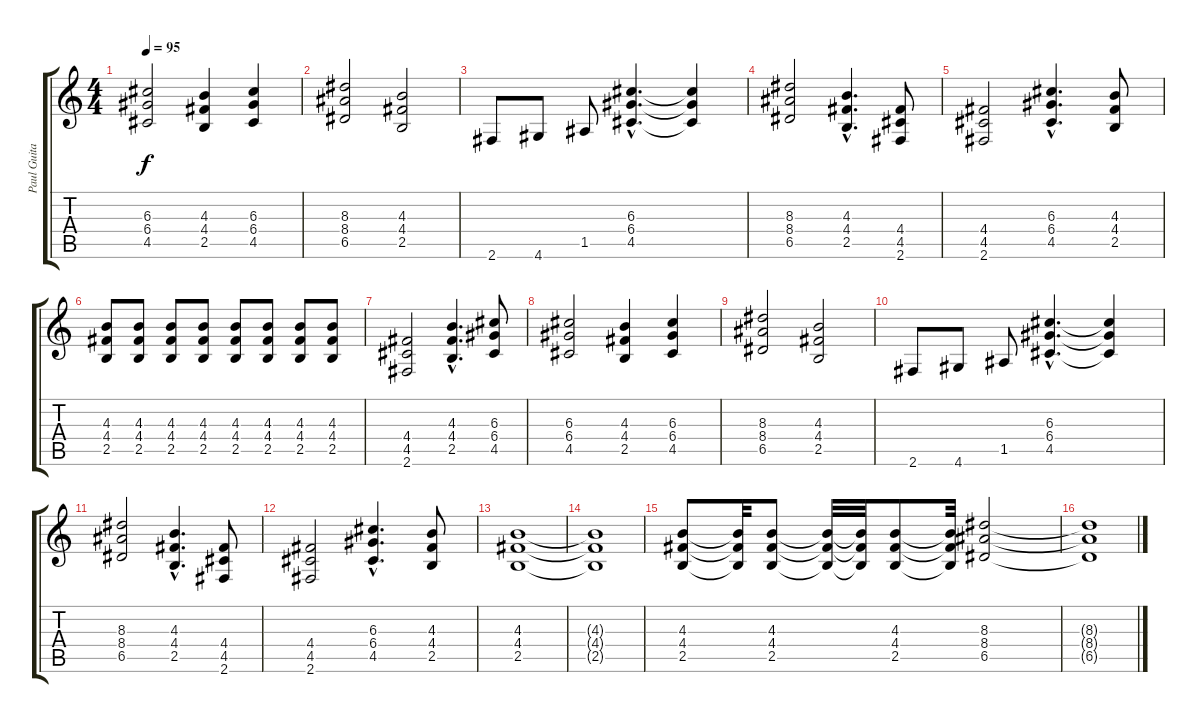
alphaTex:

\track ("Paul Guitar" "Paul Guita") {instrument distortionguitar}
\staff {score tabs}
\tuning (E4 B3 G3 D3 A2 E2) {hide}
\ts (4 4)
\tempo 95
\clef g2
\ks c
(6.3 6.4 4.5).2{dy f} (4.3 4.4 2.5).4 (6.3 6.4 4.5).4 |
(8.3 8.4 6.5).2 (4.3 4.4 2.5).2 |
2.6.8 4.6.8 1.5.8 (6.3{hac} 6.4{hac} 4.5{hac}).4{d} (6.3{t} 6.4{t} 4.5{t}).4 |
(8.3 8.4 6.5).2 (4.3{hac} 4.4{hac} 2.5{hac}).4{d} (4.4 4.5 2.6).8 |
(4.4 4.5 2.6).2 (6.3{hac} 6.4{hac} 4.5{hac}).4{d} (4.3 4.4 2.5).8 |
(4.3 4.4 2.5).8 (4.3 4.4 2.5).8 (4.3 4.4 2.5).8 (4.3 4.4 2.5).8 (4.3 4.4 2.5).8 (4.3 4.4 2.5).8 (4.3 4.4 2.5).8 (4.3 4.4 2.5).8 |
(4.4 4.5 2.6).2 (4.3{hac} 4.4{hac} 2.5{hac}).4{d} (6.3 6.4 4.5).8 |
(6.3 6.4 4.5).2 (4.3 4.4 2.5).4 (6.3 6.4 4.5).4 |
(8.3 8.4 6.5).2 (4.3 4.4 2.5).2 |
2.6.8 4.6.8 1.5.8 (6.3{hac} 6.4{hac} 4.5{hac}).4{d} (6.3{t} 6.4{t} 4.5{t}).4 |
(8.3 8.4 6.5).2 (4.3{hac} 4.4{hac} 2.5{hac}).4{d} (4.4 4.5 2.6).8 |
(4.4 4.5 2.6).2 (6.3{hac} 6.4{hac} 4.5{hac}).4{d} (4.3 4.4 2.5).8 |
(4.3 4.4 2.5).1 |
(4.3{t} 4.4{t} 2.5{t}).1 |
(4.3 4.4 2.5).8 (4.3{t} 4.4{t} 2.5{t}).32 (4.3 4.4 2.5).8 (4.3{t} 4.4{t} 2.5{t}).32 (4.3{t} 4.4{t} 2.5{t}).32 (4.3 4.4 2.5).8 (4.3{t} 4.4{t} 2.5{t}).32 (8.3 8.4 6.5).2 |
(8.3{t} 8.4{t} 6.5{t}).1
